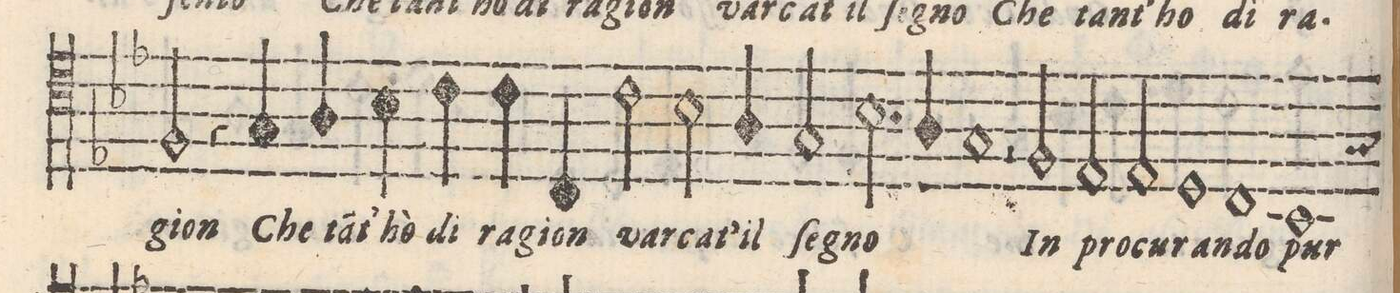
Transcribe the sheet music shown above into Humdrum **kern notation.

**kern	**text
*I"TENORE	*
*clefC4	*
*k[e-b-]	*
*met(C|)	*
*M2/2	*
2F/	-gion
4r	.
4G/	Che
=42-	=42-
4A/	tãt'
4B-\	ho
4c\	di
4c\	ra-
=43-	=43-
4C/	-gion
2c\	var-
2B-\	-ca-
=44-	=44-
4A/	-t'
2G/	il
=45-	=45-
2.B-\	ſe-
4A/	.
=46-	=46-
1G	-gno
=47-	=47-
2r	.
2F/	In
=48-	=48-
2E-/	pro-
2E-/	-cu-
=49-	=49-
1D	-ran-
=50-	=50-
1C	-do
=51-	=51-
1BB-	pur
=52-	=52-
*-	*-
